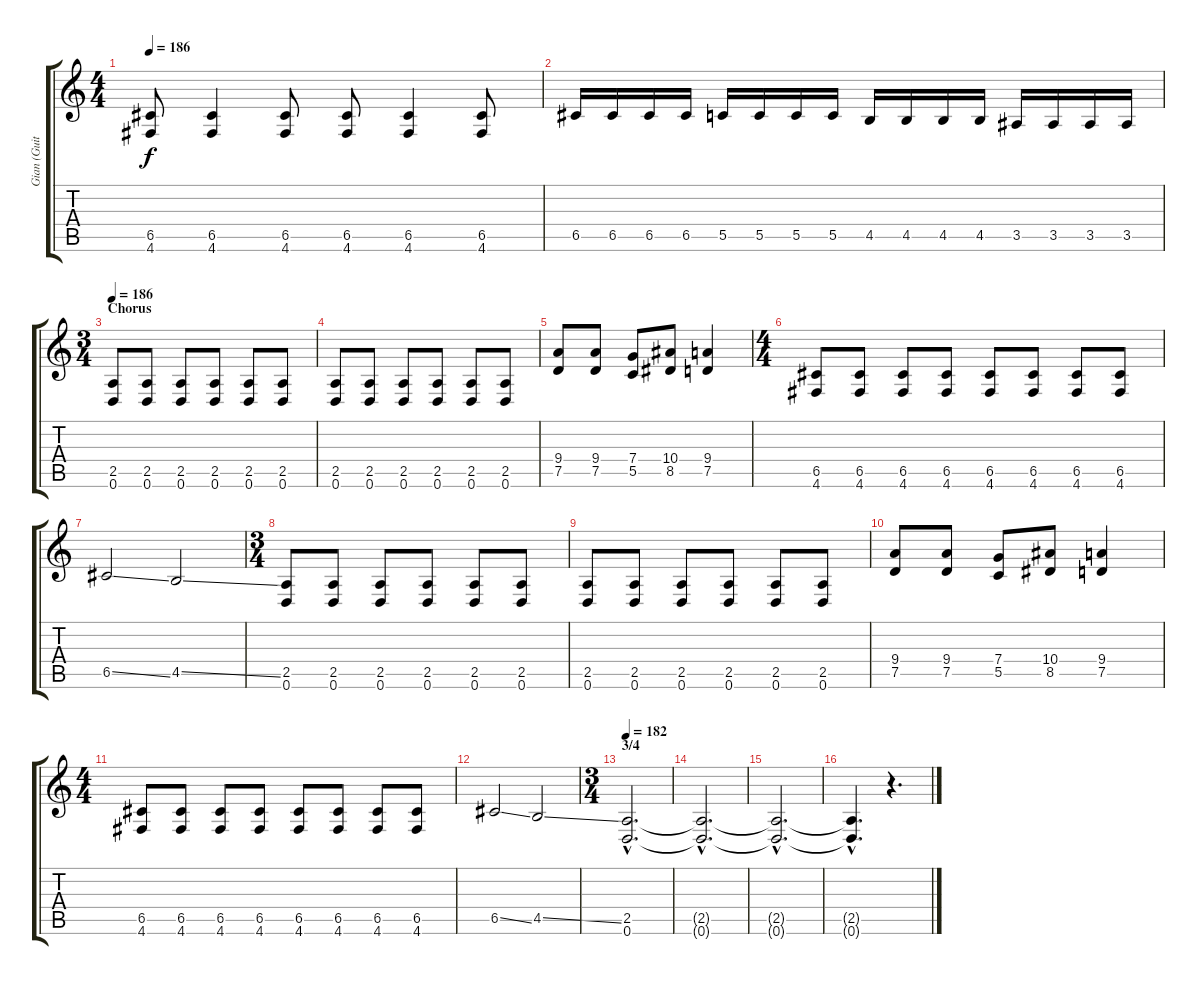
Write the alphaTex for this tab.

\track ("Gian (Guitar)" "Gian (Guit") {instrument overdrivenguitar}
\staff {score tabs}
\tuning (D4 A3 F3 C3 G2 D2) {hide}
\ts (4 4)
\tempo 186
\clef g2
\ks c
(6.5 4.6).8{dy f} (6.5 4.6).4 (6.5 4.6).8 (6.5 4.6).8 (6.5 4.6).4 (6.5 4.6).8 |
6.5.16 6.5.16 6.5.16 6.5.16 5.5.16 5.5.16 5.5.16 5.5.16 4.5.16 4.5.16 4.5.16 4.5.16 3.5.16 3.5.16 3.5.16 3.5.16 |
\ts (3 4)
\section ("" "Chorus")
\tempo 186
(2.5 0.6).8 (2.5 0.6).8 (2.5 0.6).8 (2.5 0.6).8 (2.5 0.6).8 (2.5 0.6).8 |
(2.5 0.6).8 (2.5 0.6).8 (2.5 0.6).8 (2.5 0.6).8 (2.5 0.6).8 (2.5 0.6).8 |
(9.4 7.5).8 (9.4 7.5).8 (7.4 5.5).8 (10.4 8.5).8 (9.4 7.5).4 |
\ts (4 4)
(6.5 4.6).8 (6.5 4.6).8 (6.5 4.6).8 (6.5 4.6).8 (6.5 4.6).8 (6.5 4.6).8 (6.5 4.6).8 (6.5 4.6).8 |
6.5{ss}.2 4.5{ss}.2 |
\ts (3 4)
(2.5 0.6).8 (2.5 0.6).8 (2.5 0.6).8 (2.5 0.6).8 (2.5 0.6).8 (2.5 0.6).8 |
(2.5 0.6).8 (2.5 0.6).8 (2.5 0.6).8 (2.5 0.6).8 (2.5 0.6).8 (2.5 0.6).8 |
(9.4 7.5).8 (9.4 7.5).8 (7.4 5.5).8 (10.4 8.5).8 (9.4 7.5).4 |
\ts (4 4)
(6.5 4.6).8 (6.5 4.6).8 (6.5 4.6).8 (6.5 4.6).8 (6.5 4.6).8 (6.5 4.6).8 (6.5 4.6).8 (6.5 4.6).8 |
6.5{ss}.2 4.5{ss}.2 |
\ts (3 4)
\section ("" "3/4")
\tempo 182
(2.5{hac} 0.6{hac}).2{d} |
(2.5{hac t} 0.6{hac t}).2{d} |
(2.5{hac t} 0.6{hac t}).2{d} |
(2.5{hac t} 0.6{hac t}).4{d} r.4{d}
